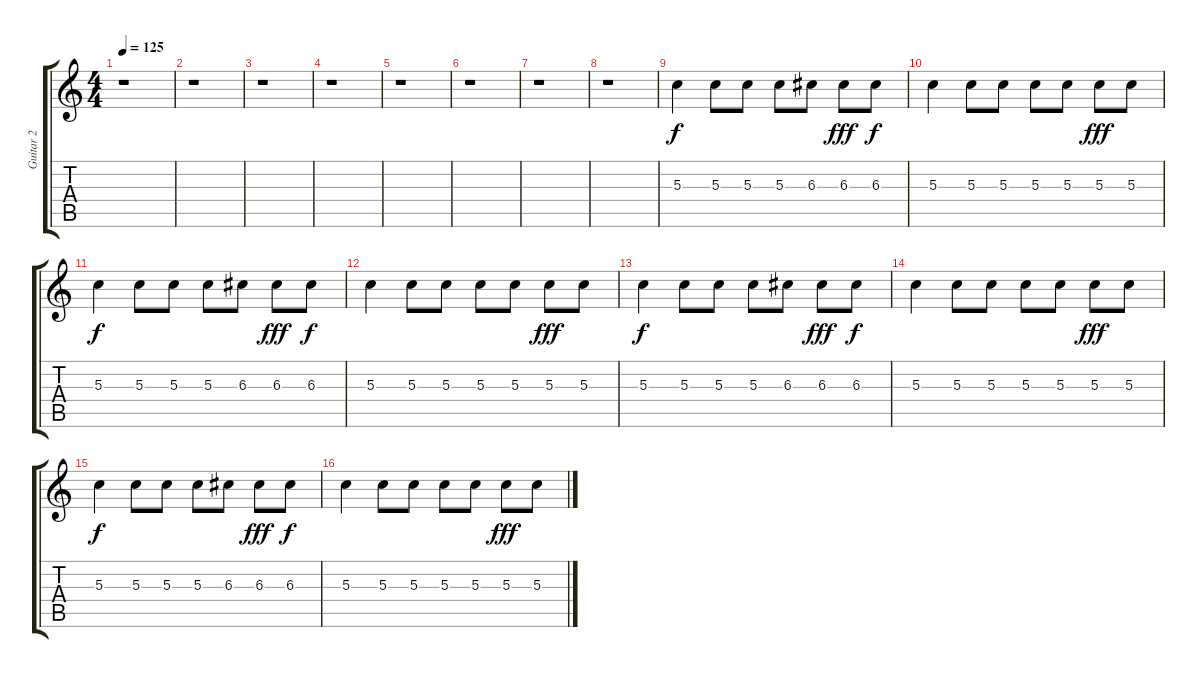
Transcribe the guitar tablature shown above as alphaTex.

\track ("Guitar 2" "Guitar 2") {instrument distortionguitar}
\staff {score tabs}
\tuning (E4 B3 G3 D3 A2 E2) {hide}
\ts (4 4)
\tempo 125
\clef g2
\ks c
r.1{dy f instrument distortionguitar} |
r.1 |
r.1 |
r.1 |
r.1 |
r.1 |
r.1 |
r.1 |
5.3.4 5.3.8 5.3.8 5.3.8 6.3.8 6.3.8{dy fff} 6.3.8{dy f} |
5.3.4 5.3.8 5.3.8 5.3.8 5.3.8 5.3.8{dy fff} 5.3.8 |
5.3.4{dy f} 5.3.8 5.3.8 5.3.8 6.3.8 6.3.8{dy fff} 6.3.8{dy f} |
5.3.4 5.3.8 5.3.8 5.3.8 5.3.8 5.3.8{dy fff} 5.3.8 |
5.3.4{dy f} 5.3.8 5.3.8 5.3.8 6.3.8 6.3.8{dy fff} 6.3.8{dy f} |
5.3.4 5.3.8 5.3.8 5.3.8 5.3.8 5.3.8{dy fff} 5.3.8 |
5.3.4{dy f} 5.3.8 5.3.8 5.3.8 6.3.8 6.3.8{dy fff} 6.3.8{dy f} |
5.3.4 5.3.8 5.3.8 5.3.8 5.3.8 5.3.8{dy fff} 5.3.8
